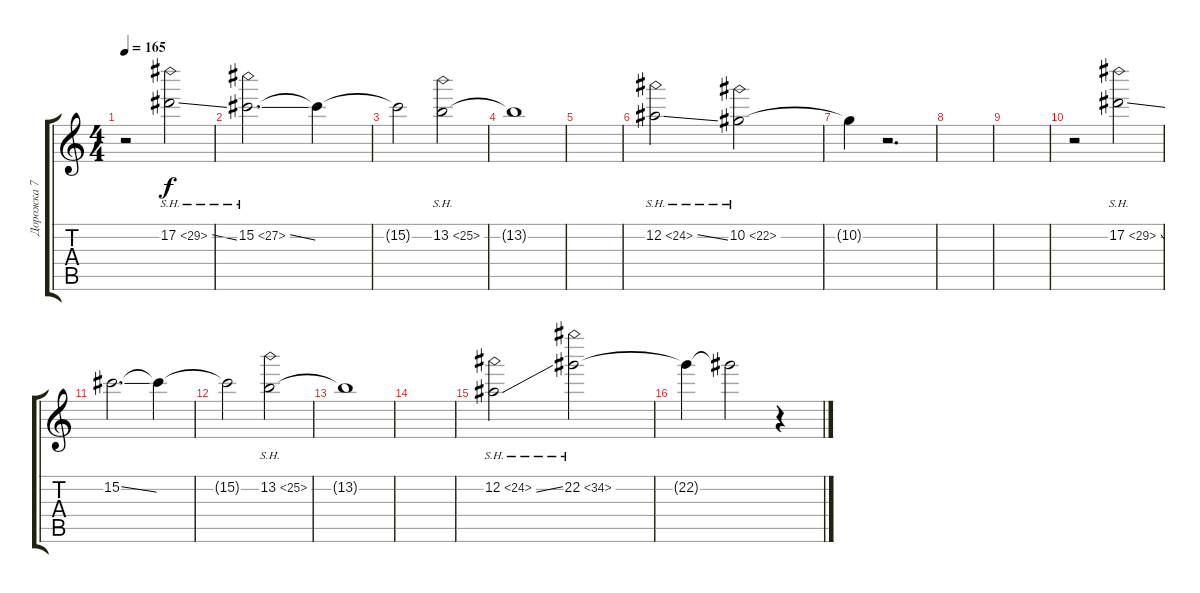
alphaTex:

\track ("Дорожка 7" "Дорожка 7") {instrument distortionguitar}
\staff {score tabs}
\tuning (Eb4 Bb3 Gb3 Db3 Ab2 Eb2) {hide}
\ts (4 4)
\tempo 165
\clef g2
\ks c
r.2{dy f} 17.2{sh 12 ss}.2 |
15.2{sh 12 ss}.2{d} 15.2{t}.4 |
15.2{t}.2 13.2{sh 12}.2 |
13.2{t}.1 |
|
12.2{sh 12 ss}.2 10.2{sh 12}.2 |
10.2{t}.4 r.2{d} |
|
|
r.2 17.2{sh 12 ss}.2 |
15.2{ss}.2{d} 15.2{t}.4 |
15.2{t}.2 13.2{sh 12}.2 |
13.2{t}.1 |
|
12.2{sh 12 ss}.2 22.2{sh 12}.2 |
22.2{t}.4 22.2{t}.2 r.4
